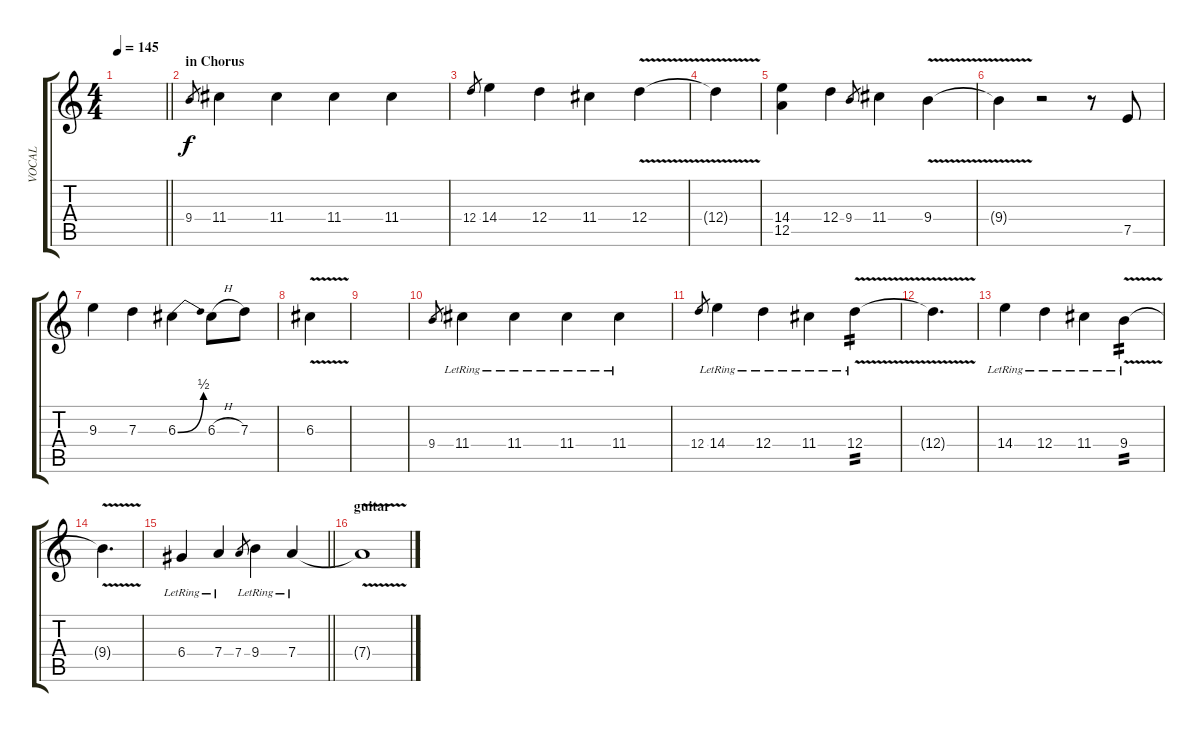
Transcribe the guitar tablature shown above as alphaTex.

\track ("VOCAL" "VOCAL") {instrument acousticguitarsteel}
\staff {score tabs}
\tuning (E4 B3 G3 D3 A2 E2) {hide}
\ts (4 4)
\tempo 145
\clef g2
\barLineRight lightlight
\ks c
|
\section ("" "in Chorus")
9.4.8{gr} 11.4.4 11.4.4 11.4.4 11.4.4 |
12.4.8{gr} 14.4.4 12.4.4 11.4.4 12.4{v}.4 |
12.4{t}.4 |
(14.4 12.5).4 12.4.4 9.4.8{gr} 11.4.4 9.4{v}.4 |
9.4{t}.4 r.2 r.8 7.5.8 |
9.3.4 7.3.4 6.3{be (bend 0 0 60 2)}.4 6.3{h}.8 7.3.8 |
6.3{v}.4 |
|
9.4.8{gr} 11.4{lr}.4 11.4{lr}.4 11.4{lr}.4 11.4{lr}.4 |
12.4.8{gr} 14.4{lr}.4 12.4{lr}.4 11.4{lr}.4 12.4{v lr}.4{tp 2} |
12.4{t}.4{d} |
14.4{lr}.4 12.4{lr}.4 11.4{lr}.4 9.4{v lr}.4{tp 2} |
9.4{t}.4{d} |
\barLineRight lightlight
6.4{lr}.4 7.4{lr}.4 7.4.8{gr} 9.4{lr}.4 7.4{lr}.4 |
\section ("" "guitar")
7.4{v t}.1
